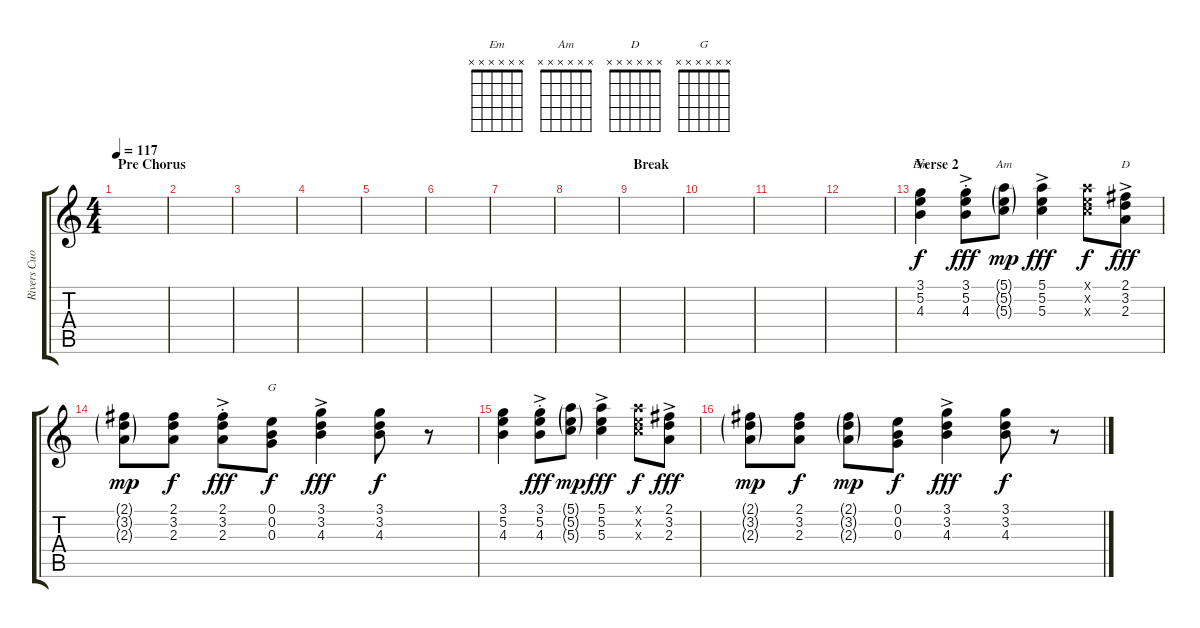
\track ("Rivers Cuomo - Guitar (Studio)" "Rivers Cuo") {instrument electricguitarclean}
\staff {score tabs}
\tuning (E4 B3 G3 D3 A2 E2) {hide}
\chord ("Em" x x x x x x)
\chord ("Am" x x x x x x)
\chord ("D" x x x x x x)
\chord ("G" x x x x x x)
\ts (4 4)
\section ("" "Pre Chorus")
\tempo 117
\clef g2
\ks c
|
|
|
|
|
|
|
|
\section ("" "Break")
|
|
|
|
\section ("" "Verse 2")
(3.1 5.2 4.3).4{ch "Em" volume 8} (3.1{ac st} 5.2{ac st} 4.3{ac st}).8{dy fff} (5.1{g} 5.2{g} 5.3{g}).8{ch "Am" dy mp} (5.1{ac} 5.2{ac} 5.3{ac}).4{dy fff} (5.1{x} 5.2{x} 5.3{x}).8{dy f} (2.1{ac} 3.2{ac} 2.3{ac}).8{ch "D" dy fff} |
(2.1{g} 3.2{g} 2.3{g}).8{dy mp} (2.1 3.2 2.3).8{dy f} (2.1{ac st} 3.2{ac st} 2.3{ac st}).8{dy fff} (0.1 0.2 0.3).8{ch "G" dy f} (3.1{ac} 3.2{ac} 4.3{ac}).4{dy fff} (3.1 3.2 4.3).8{dy f} r.8 |
(3.1 5.2 4.3).4 (3.1{ac st} 5.2{ac st} 4.3{ac st}).8{dy fff} (5.1{g} 5.2{g} 5.3{g}).8{dy mp} (5.1{ac} 5.2{ac} 5.3{ac}).4{dy fff} (5.1{x} 5.2{x} 5.3{x}).8{dy f} (2.1{ac} 3.2{ac} 2.3{ac}).8{dy fff} |
(2.1{g} 3.2{g} 2.3{g}).8{dy mp} (2.1 3.2 2.3).8{dy f} (2.1{g} 3.2{g} 2.3{g}).8{dy mp} (0.1 0.2 0.3).8{dy f} (3.1{ac} 3.2{ac} 4.3{ac}).4{dy fff} (3.1 3.2 4.3).8{dy f} r.8
